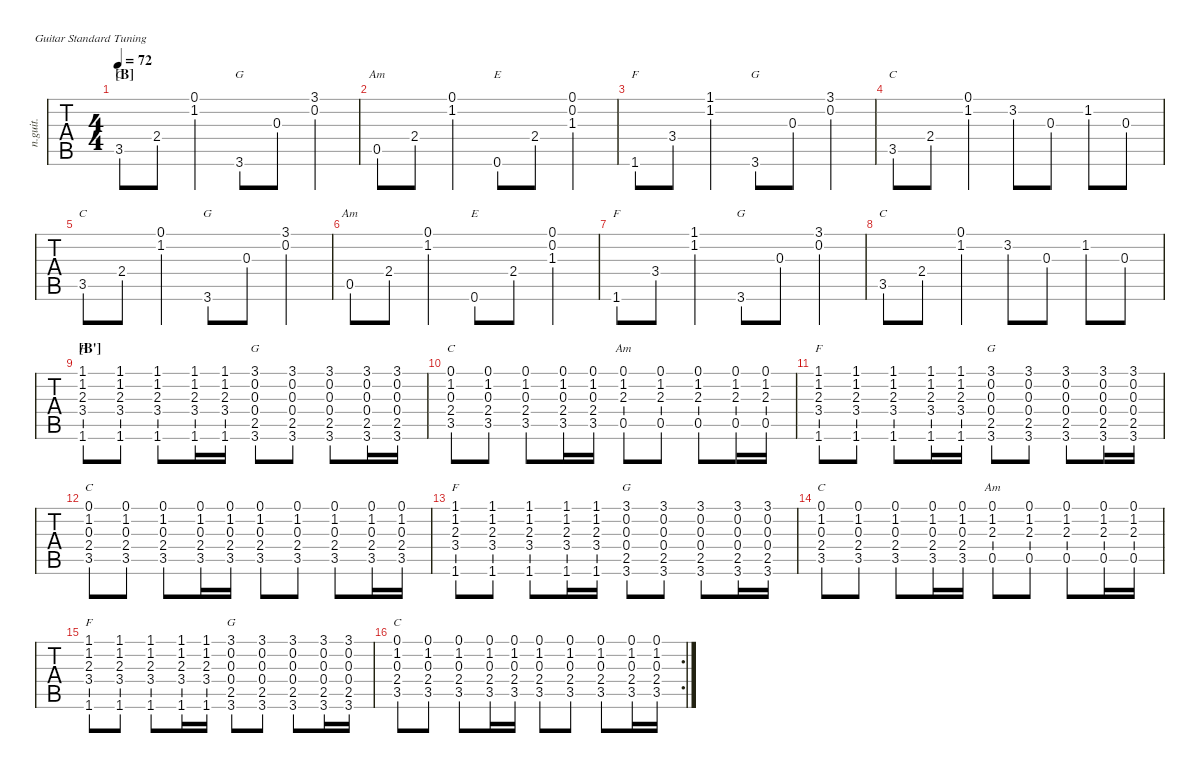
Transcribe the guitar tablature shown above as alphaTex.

\defaultSystemsLayout 4
\hideDynamics
\bracketExtendMode nobrackets
\track ("Nylon Guitar" "n.guit.") {defaultSystemsLayout 4 instrument acousticguitarnylon}
\staff {tabs}
\tuning (E4 B3 G3 D3 A2 E2)
\chord ("C" 0 1 0 2 3 x) {showdiagram false showfingering false}
\chord ("Am" 0 1 2 2 0 x) {showdiagram false showfingering false}
\chord ("E" 0 0 1 2 2 0) {showdiagram false showfingering false}
\chord ("G" 3 0 0 0 2 3) {showdiagram false showfingering false}
\chord ("F" 1 1 2 3 3 1) {showdiagram false showfingering false barre (1 1)}
\chord ("F" 1 1 2 3 x 1) {showdiagram false showfingering false barre (1 1)}
\chord ("Am" 0 1 2 x 0 x) {showdiagram false showfingering false}
\ts (4 4)
\section ("B" "")
\tempo 72
\clef g2
\ks c
3.5.8{ch "C" dy mf} 2.4.8 (1.2 0.1).4 3.6.8{ch "G"} 0.3.8 (0.2 3.1).4 |
0.5.8{ch "Am"} 2.4.8 (1.2 0.1).4 0.6.8{ch "E"} 2.4.8 (1.3{acc #} 0.2 0.1).4 |
1.6.8{ch "F"} 3.4.8 (1.1 1.2).4 3.6.8{ch "G"} 0.3.8 (0.2 3.1).4 |
3.5.8{ch "C"} 2.4.8 (1.2 0.1).4 3.2.8 0.3.8 1.2.8 0.3.8 |
3.5.8{ch "C"} 2.4.8 (1.2 0.1).4 3.6.8{ch "G"} 0.3.8 (0.2 3.1).4 |
0.5.8{ch "Am"} 2.4.8 (1.2 0.1).4 0.6.8{ch "E"} 2.4.8 (1.3{acc #} 0.2 0.1).4 |
1.6.8{ch "F"} 3.4.8 (1.1 1.2).4 3.6.8{ch "G"} 0.3.8 (0.2 3.1).4 |
3.5.8{ch "C"} 2.4.8 (1.2 0.1).4 3.2.8 0.3.8 1.2.8 0.3.8 |
\section ("B'" "")
(1.6 1.1 1.2 2.3 3.4).8{ch "F"} (1.6 1.1 1.2 2.3 3.4).8 (1.6 1.1 1.2 2.3 3.4).8 (1.6 1.1 1.2 2.3 3.4).16 (1.6 1.1 1.2 2.3 3.4).16 (3.6 2.5 0.4 0.3 0.2 3.1).8{ch "G"} (3.6 2.5 0.4 0.3 0.2 3.1).8 (3.6 2.5 0.4 0.3 0.2 3.1).8 (3.6 2.5 0.4 0.3 0.2 3.1).16 (3.6 2.5 0.4 0.3 0.2 3.1).16 |
(0.1 1.2 0.3 2.4 3.5).8{ch "C"} (0.1 1.2 0.3 2.4 3.5).8 (0.1 1.2 0.3 2.4 3.5).8 (0.1 1.2 0.3 2.4 3.5).16 (0.1 1.2 0.3 2.4 3.5).16 (0.5 2.3 1.2 0.1).8{ch "Am"} (0.5 2.3 1.2 0.1).8 (0.5 2.3 1.2 0.1).8 (0.5 2.3 1.2 0.1).16 (0.5 2.3 1.2 0.1).16 |
(1.6 1.1 1.2 2.3 3.4).8{ch "F"} (1.6 1.1 1.2 2.3 3.4).8 (1.6 1.1 1.2 2.3 3.4).8 (1.6 1.1 1.2 2.3 3.4).16 (1.6 1.1 1.2 2.3 3.4).16 (3.6 2.5 0.4 0.3 0.2 3.1).8{ch "G"} (3.6 2.5 0.4 0.3 0.2 3.1).8 (3.6 2.5 0.4 0.3 0.2 3.1).8 (3.6 2.5 0.4 0.3 0.2 3.1).16 (3.6 2.5 0.4 0.3 0.2 3.1).16 |
(0.1 1.2 0.3 2.4 3.5).8{ch "C"} (0.1 1.2 0.3 2.4 3.5).8 (0.1 1.2 0.3 2.4 3.5).8 (0.1 1.2 0.3 2.4 3.5).16 (0.1 1.2 0.3 2.4 3.5).16 (0.1 1.2 0.3 2.4 3.5).8 (0.1 1.2 0.3 2.4 3.5).8 (0.1 1.2 0.3 2.4 3.5).8 (0.1 1.2 0.3 2.4 3.5).16 (0.1 1.2 0.3 2.4 3.5).16 |
(1.6 1.1 1.2 2.3 3.4).8{ch "F"} (1.6 1.1 1.2 2.3 3.4).8 (1.6 1.1 1.2 2.3 3.4).8 (1.6 1.1 1.2 2.3 3.4).16 (1.6 1.1 1.2 2.3 3.4).16 (3.6 2.5 0.4 0.3 0.2 3.1).8{ch "G"} (3.6 2.5 0.4 0.3 0.2 3.1).8 (3.6 2.5 0.4 0.3 0.2 3.1).8 (3.6 2.5 0.4 0.3 0.2 3.1).16 (3.6 2.5 0.4 0.3 0.2 3.1).16 |
(0.1 1.2 0.3 2.4 3.5).8{ch "C"} (0.1 1.2 0.3 2.4 3.5).8 (0.1 1.2 0.3 2.4 3.5).8 (0.1 1.2 0.3 2.4 3.5).16 (0.1 1.2 0.3 2.4 3.5).16 (0.5 2.3 1.2 0.1).8{ch "Am"} (0.5 2.3 1.2 0.1).8 (0.5 2.3 1.2 0.1).8 (0.5 2.3 1.2 0.1).16 (0.5 2.3 1.2 0.1).16 |
(1.6 1.1 1.2 2.3 3.4).8{ch "F"} (1.6 1.1 1.2 2.3 3.4).8 (1.6 1.1 1.2 2.3 3.4).8 (1.6 1.1 1.2 2.3 3.4).16 (1.6 1.1 1.2 2.3 3.4).16 (3.6 2.5 0.4 0.3 0.2 3.1).8{ch "G"} (3.6 2.5 0.4 0.3 0.2 3.1).8 (3.6 2.5 0.4 0.3 0.2 3.1).8 (3.6 2.5 0.4 0.3 0.2 3.1).16 (3.6 2.5 0.4 0.3 0.2 3.1).16 |
\rc 2
(0.1 1.2 0.3 2.4 3.5).8{ch "C"} (0.1 1.2 0.3 2.4 3.5).8 (0.1 1.2 0.3 2.4 3.5).8 (0.1 1.2 0.3 2.4 3.5).16 (0.1 1.2 0.3 2.4 3.5).16 (0.1 1.2 0.3 2.4 3.5).8 (0.1 1.2 0.3 2.4 3.5).8 (0.1 1.2 0.3 2.4 3.5).8 (0.1 1.2 0.3 2.4 3.5).16 (0.1 1.2 0.3 2.4 3.5).16
